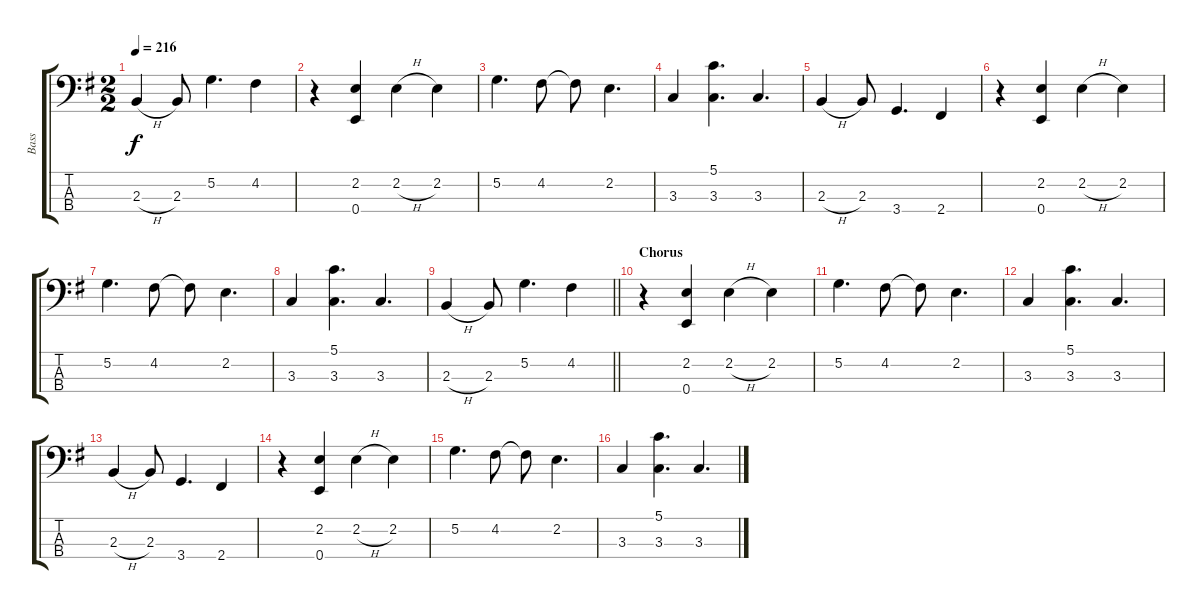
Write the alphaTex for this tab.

\track ("Bass" "Bass") {instrument electricbassfinger}
\staff {score tabs}
\tuning (G2 D2 A1 E1) {hide}
\ts (2 2)
\tempo 216
\clef f4
\ks eminor
2.3{h}.4{dy f} 2.3.8 5.2.4{d} 4.2.4 |
r.4 (2.2 0.4).4 2.2{h}.4 2.2.4 |
5.2.4{d} 4.2.8 4.2{t}.8 2.2.4{d} |
3.3.4 (5.1 3.3).4{d} 3.3.4{d} |
2.3{h}.4 2.3.8 3.4.4{d} 2.4.4 |
r.4 (2.2 0.4).4 2.2{h}.4 2.2.4 |
5.2.4{d} 4.2.8 4.2{t}.8 2.2.4{d} |
3.3.4 (5.1 3.3).4{d} 3.3.4{d} |
\barLineRight lightlight
2.3{h}.4 2.3.8 5.2.4{d} 4.2.4 |
\section ("" "Chorus")
r.4 (2.2 0.4).4 2.2{h}.4 2.2.4 |
5.2.4{d} 4.2.8 4.2{t}.8 2.2.4{d} |
3.3.4 (5.1 3.3).4{d} 3.3.4{d} |
2.3{h}.4 2.3.8 3.4.4{d} 2.4.4 |
r.4 (2.2 0.4).4 2.2{h}.4 2.2.4 |
5.2.4{d} 4.2.8 4.2{t}.8 2.2.4{d} |
3.3.4 (5.1 3.3).4{d} 3.3.4{d}
